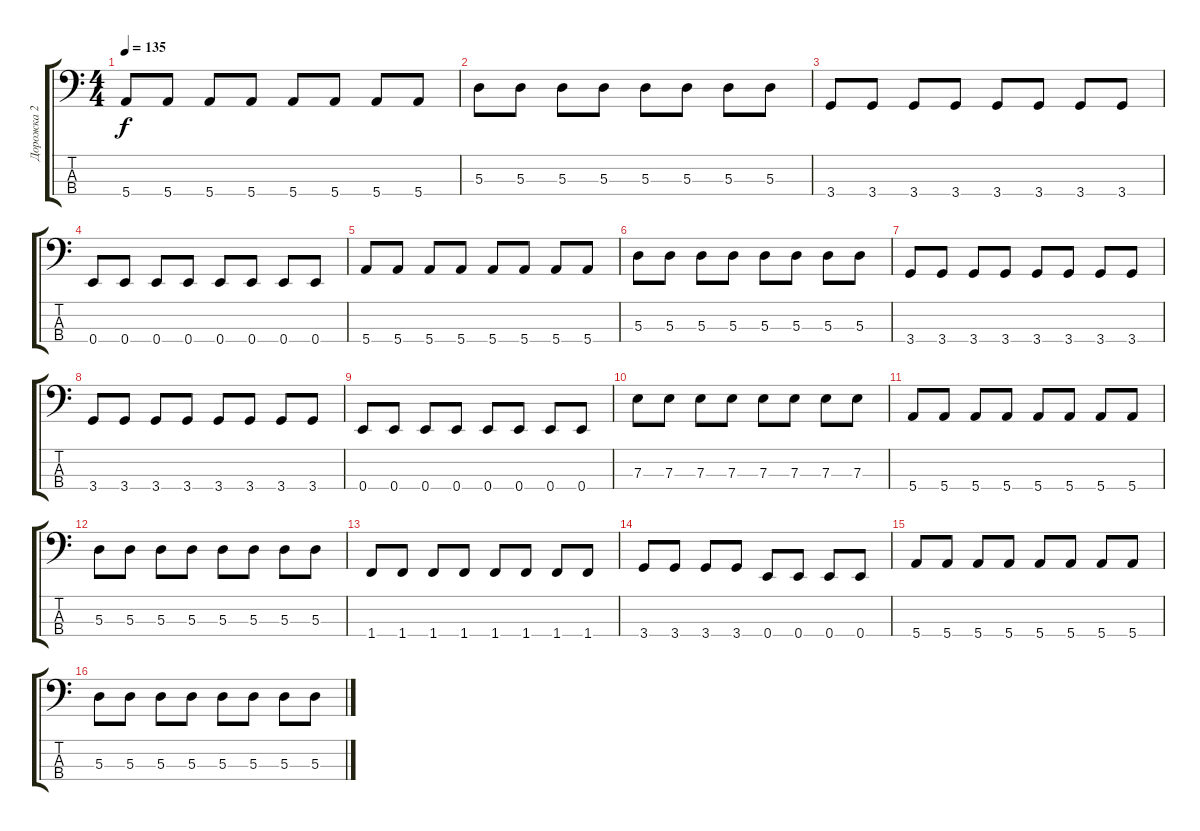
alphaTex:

\track ("Дорожка 2" "Дорожка 2") {instrument electricbassfinger}
\staff {score tabs}
\tuning (G2 D2 A1 E1) {hide}
\ts (4 4)
\tempo 135
\clef f4
\ks c
5.4.8{dy f} 5.4.8 5.4.8 5.4.8 5.4.8 5.4.8 5.4.8 5.4.8 |
5.3.8 5.3.8 5.3.8 5.3.8 5.3.8 5.3.8 5.3.8 5.3.8 |
3.4.8 3.4.8 3.4.8 3.4.8 3.4.8 3.4.8 3.4.8 3.4.8 |
0.4.8 0.4.8 0.4.8 0.4.8 0.4.8 0.4.8 0.4.8 0.4.8 |
5.4.8 5.4.8 5.4.8 5.4.8 5.4.8 5.4.8 5.4.8 5.4.8 |
5.3.8 5.3.8 5.3.8 5.3.8 5.3.8 5.3.8 5.3.8 5.3.8 |
3.4.8 3.4.8 3.4.8 3.4.8 3.4.8 3.4.8 3.4.8 3.4.8 |
3.4.8 3.4.8 3.4.8 3.4.8 3.4.8 3.4.8 3.4.8 3.4.8 |
0.4.8 0.4.8 0.4.8 0.4.8 0.4.8 0.4.8 0.4.8 0.4.8 |
7.3.8 7.3.8 7.3.8 7.3.8 7.3.8 7.3.8 7.3.8 7.3.8 |
5.4.8 5.4.8 5.4.8 5.4.8 5.4.8 5.4.8 5.4.8 5.4.8 |
5.3.8 5.3.8 5.3.8 5.3.8 5.3.8 5.3.8 5.3.8 5.3.8 |
1.4.8 1.4.8 1.4.8 1.4.8 1.4.8 1.4.8 1.4.8 1.4.8 |
3.4.8 3.4.8 3.4.8 3.4.8 0.4.8 0.4.8 0.4.8 0.4.8 |
5.4.8 5.4.8 5.4.8 5.4.8 5.4.8 5.4.8 5.4.8 5.4.8 |
5.3.8 5.3.8 5.3.8 5.3.8 5.3.8 5.3.8 5.3.8 5.3.8
